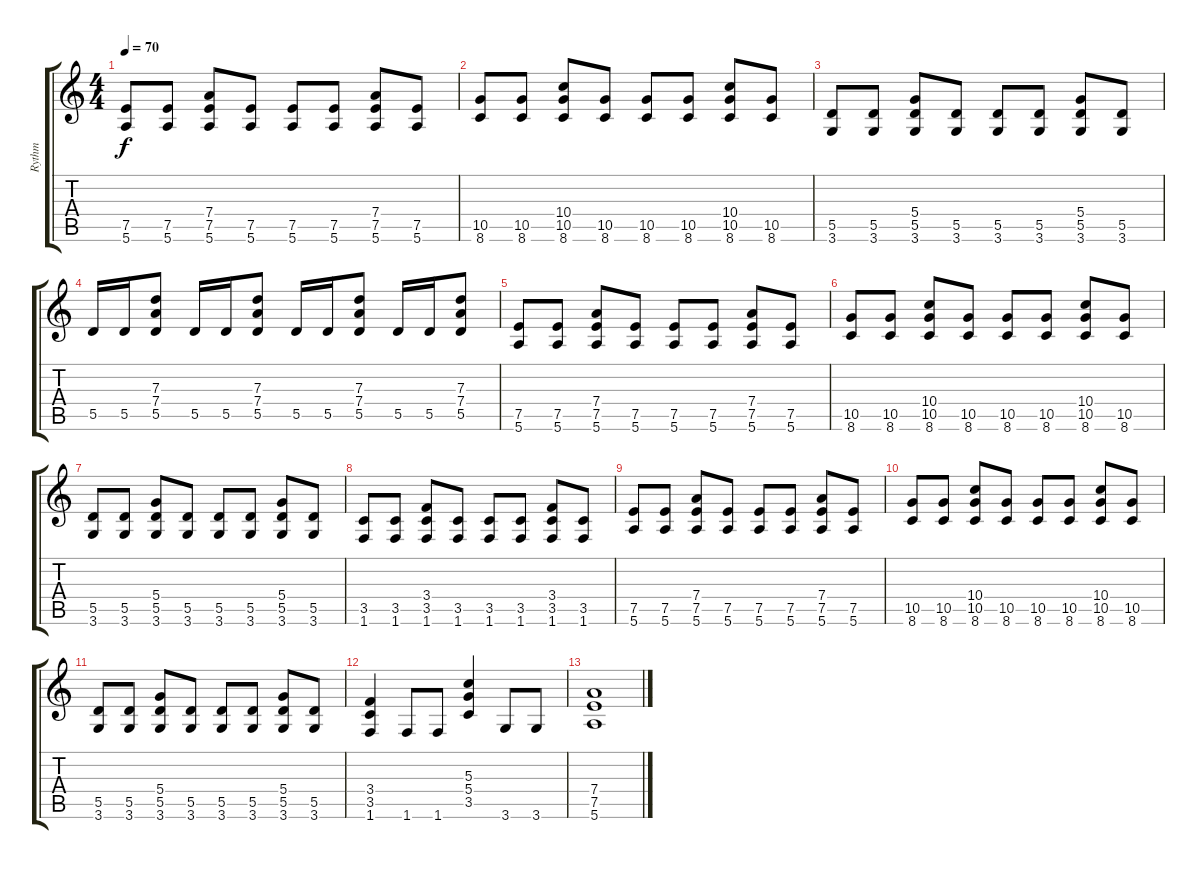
\track ("Rythm" "Rythm") {instrument distortionguitar}
\staff {score tabs}
\tuning (E4 B3 G3 D3 A2 E2) {hide}
\ts (4 4)
\tempo 70
\clef g2
\ks c
(7.5 5.6).8{dy f} (7.5 5.6).8 (7.4 7.5 5.6).8 (7.5 5.6).8 (7.5 5.6).8 (7.5 5.6).8 (7.4 7.5 5.6).8 (7.5 5.6).8 |
(10.5 8.6).8 (10.5 8.6).8 (10.4 10.5 8.6).8 (10.5 8.6).8 (10.5 8.6).8 (10.5 8.6).8 (10.4 10.5 8.6).8 (10.5 8.6).8 |
(5.5 3.6).8 (5.5 3.6).8 (5.4 5.5 3.6).8 (5.5 3.6).8 (5.5 3.6).8 (5.5 3.6).8 (5.4 5.5 3.6).8 (5.5 3.6).8 |
5.5.16 5.5.16 (7.3 7.4 5.5).8 5.5.16 5.5.16 (7.3 7.4 5.5).8 5.5.16 5.5.16 (7.3 7.4 5.5).8 5.5.16 5.5.16 (7.3 7.4 5.5).8 |
(7.5 5.6).8 (7.5 5.6).8 (7.4 7.5 5.6).8 (7.5 5.6).8 (7.5 5.6).8 (7.5 5.6).8 (7.4 7.5 5.6).8 (7.5 5.6).8 |
(10.5 8.6).8 (10.5 8.6).8 (10.4 10.5 8.6).8 (10.5 8.6).8 (10.5 8.6).8 (10.5 8.6).8 (10.4 10.5 8.6).8 (10.5 8.6).8 |
(5.5 3.6).8 (5.5 3.6).8 (5.4 5.5 3.6).8 (5.5 3.6).8 (5.5 3.6).8 (5.5 3.6).8 (5.4 5.5 3.6).8 (5.5 3.6).8 |
(3.5 1.6).8 (3.5 1.6).8 (3.4 3.5 1.6).8 (3.5 1.6).8 (3.5 1.6).8 (3.5 1.6).8 (3.4 3.5 1.6).8 (3.5 1.6).8 |
(7.5 5.6).8 (7.5 5.6).8 (7.4 7.5 5.6).8 (7.5 5.6).8 (7.5 5.6).8 (7.5 5.6).8 (7.4 7.5 5.6).8 (7.5 5.6).8 |
(10.5 8.6).8 (10.5 8.6).8 (10.4 10.5 8.6).8 (10.5 8.6).8 (10.5 8.6).8 (10.5 8.6).8 (10.4 10.5 8.6).8 (10.5 8.6).8 |
(5.5 3.6).8 (5.5 3.6).8 (5.4 5.5 3.6).8 (5.5 3.6).8 (5.5 3.6).8 (5.5 3.6).8 (5.4 5.5 3.6).8 (5.5 3.6).8 |
(3.4 3.5 1.6).4 1.6.8 1.6.8 (5.3 5.4 3.5).4 3.6.8 3.6.8 |
(7.4 7.5 5.6).1
